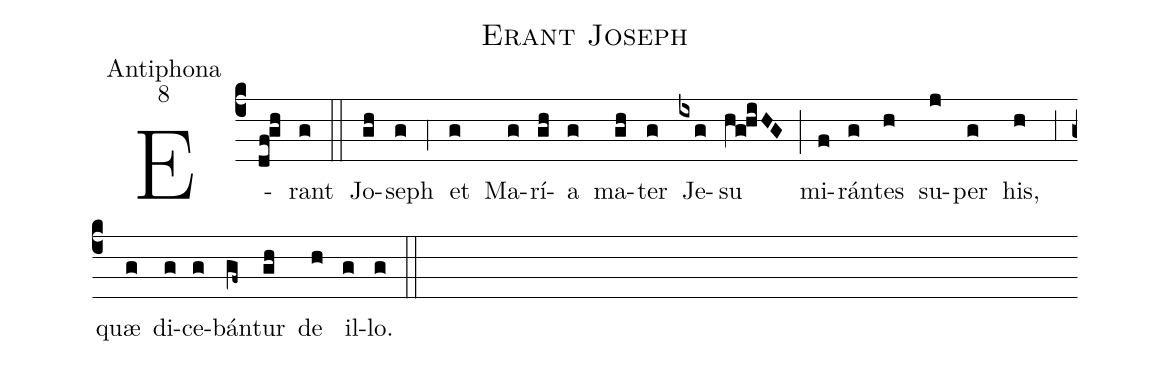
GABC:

name:Erant Joseph;
office-part:Antiphona;
mode:8;
%%
(c4) E(df!gh)rant(g) (::)
Jo(gh)seph(g) (,4) et(g) Ma(g)rí(gh)a(g) ma(gh)ter(g) Je(ixg)su(hg!hiHG) (;) mi(f)rán(g)tes(h) su(j)per(g) his,(h) (,3) quæ(g) di(g)ce(g)bán(gf~)tur(gh) de(h) il(g)lo.(g) (::)
